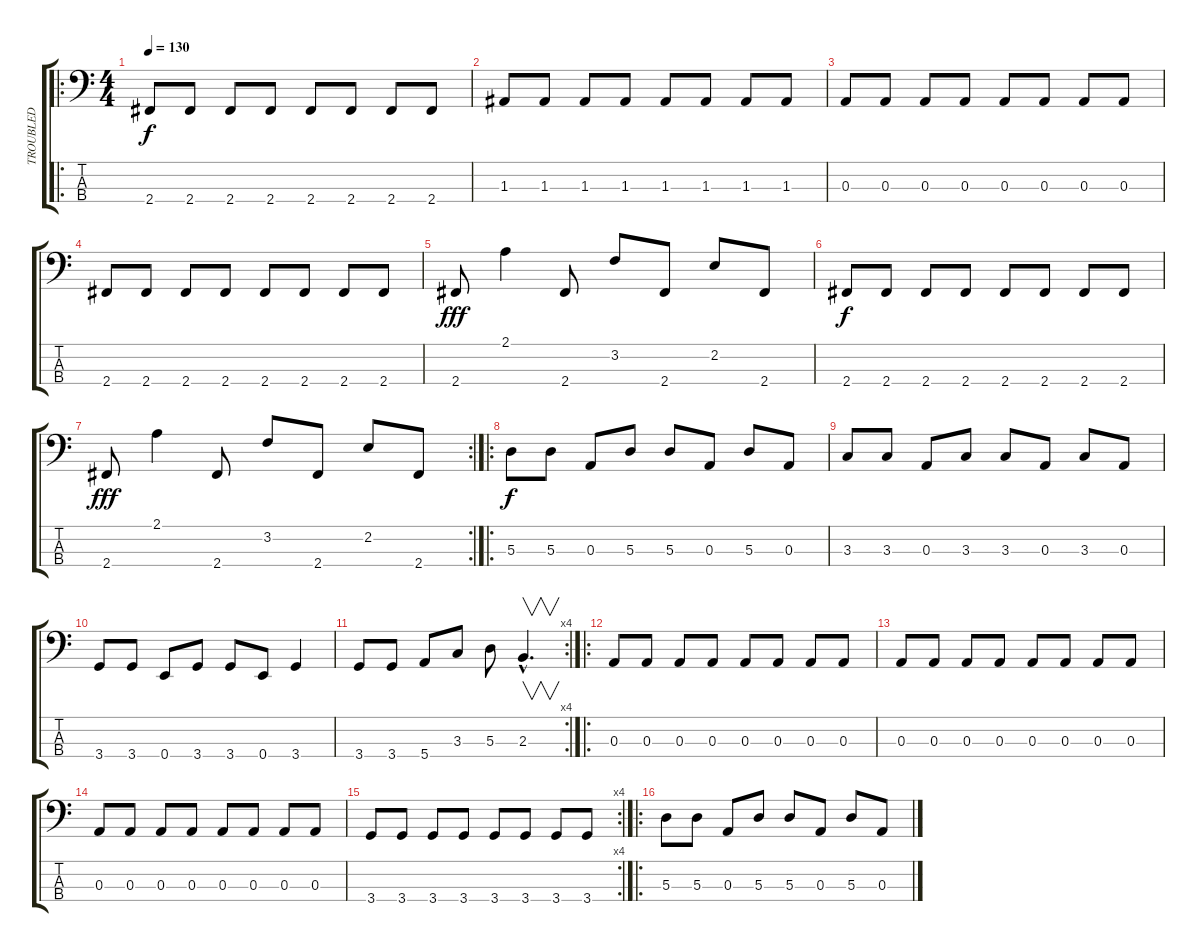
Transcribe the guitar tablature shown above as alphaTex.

\track ("TROUBLED" "TROUBLED") {instrument electricbassfinger}
\staff {score tabs}
\tuning (G2 D2 A1 E1) {hide}
\ro
\ts (4 4)
\tempo 130
\clef f4
\ks c
2.4.8{dy f instrument electricbassfinger} 2.4.8 2.4.8 2.4.8 2.4.8 2.4.8 2.4.8 2.4.8 |
1.3.8 1.3.8 1.3.8 1.3.8 1.3.8 1.3.8 1.3.8 1.3.8 |
0.3.8 0.3.8 0.3.8 0.3.8 0.3.8 0.3.8 0.3.8 0.3.8 |
2.4.8 2.4.8 2.4.8 2.4.8 2.4.8 2.4.8 2.4.8 2.4.8 |
2.4.8{dy fff} 2.1.4 2.4.8 3.2.8 2.4.8 2.2.8 2.4.8 |
2.4.8{dy f} 2.4.8 2.4.8 2.4.8 2.4.8 2.4.8 2.4.8 2.4.8 |
\rc 2
2.4.8{dy fff} 2.1.4 2.4.8 3.2.8 2.4.8 2.2.8 2.4.8 |
\ro
5.3.8{dy f} 5.3.8 0.3.8 5.3.8 5.3.8 0.3.8 5.3.8 0.3.8 |
3.3.8 3.3.8 0.3.8 3.3.8 3.3.8 0.3.8 3.3.8 0.3.8 |
3.4.8 3.4.8 0.4.8 3.4.8 3.4.8 0.4.8 3.4.4 |
\rc 4
3.4.8 3.4.8 5.4.8 3.3.8 5.3.8 2.3{hac}.4{v d} |
\ro
0.3.8 0.3.8 0.3.8 0.3.8 0.3.8 0.3.8 0.3.8 0.3.8 |
0.3.8 0.3.8 0.3.8 0.3.8 0.3.8 0.3.8 0.3.8 0.3.8 |
0.3.8 0.3.8 0.3.8 0.3.8 0.3.8 0.3.8 0.3.8 0.3.8 |
\rc 4
3.4.8 3.4.8 3.4.8 3.4.8 3.4.8 3.4.8 3.4.8 3.4.8 |
\ro
5.3.8 5.3.8 0.3.8 5.3.8 5.3.8 0.3.8 5.3.8 0.3.8
